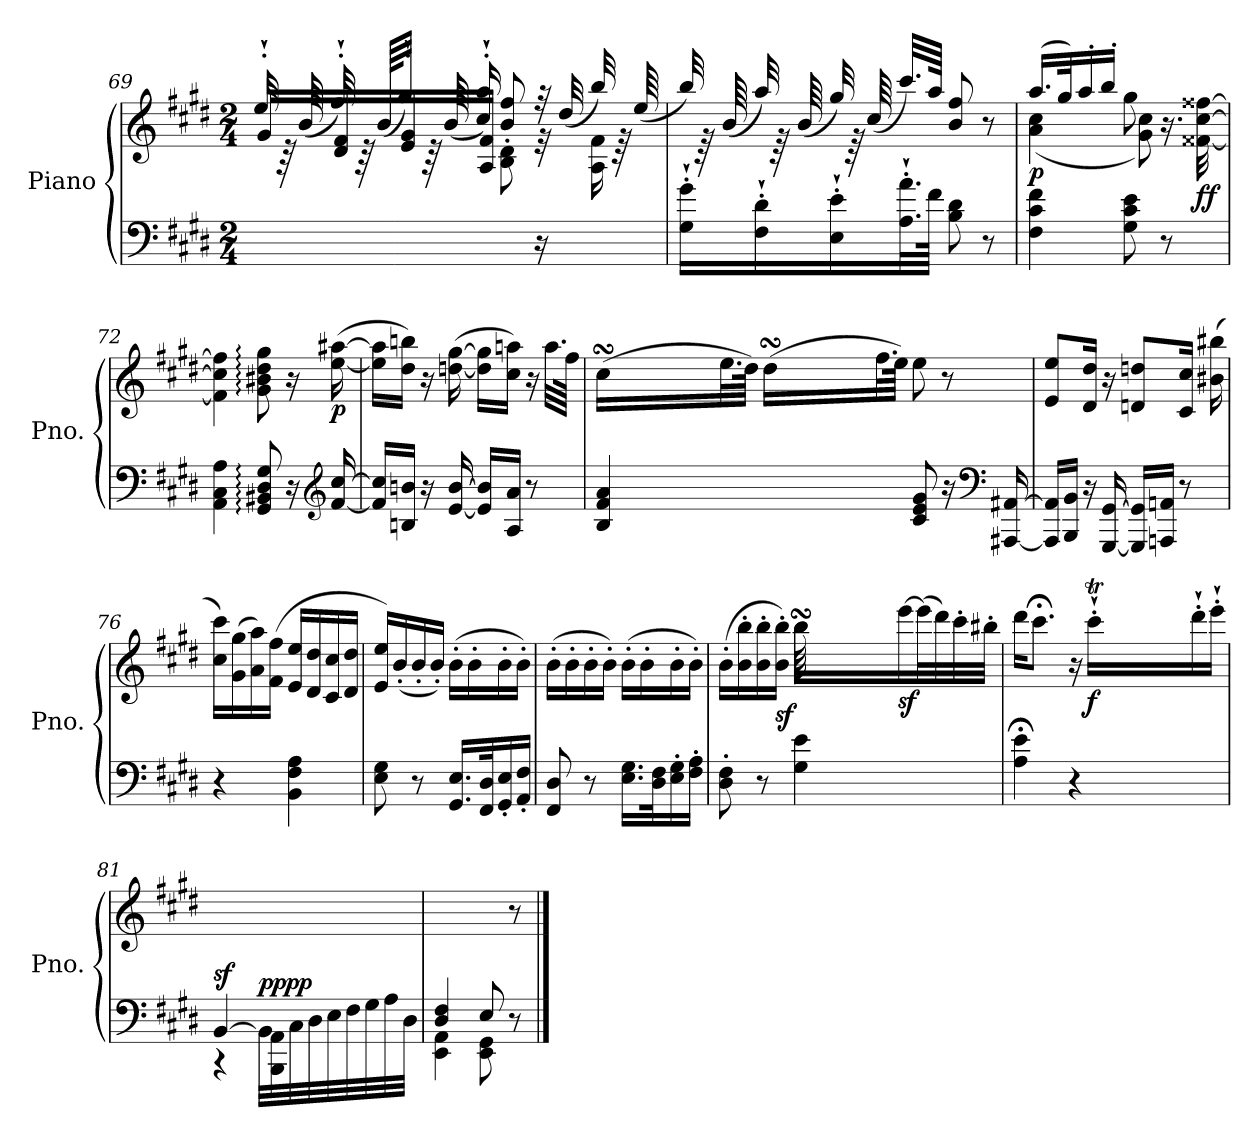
**kern	**kern	**dynam
*part1	*part1	*part1
*staff2	*staff1	*staff1/2
*I"Piano	*	*
*I'Pno.	*	*
!!LO:PB:g=z
*clefF4	*clefG2	*
*k[f#c#g#d#]	*k[f#c#g#d#]	*
*M2/4	*M2/4	*
=69	=69	=69
*	*^	*
*	*	*^	*
4.ryy	32ryy	32ee/	16g#`'/LL	.
.	64rc	64ryy	.	.
.	64ryy	(64b/	.	.
.	32ryy	32ff#/)	16d#/`' 16f#/`'	.
.	64rc	64ryy	.	.
.	64ryy	(64b/KLLL	.	.
.	32ryy	32gg#/JJJ)	16e/`' 16g#/`'	.
.	64rc	64ryy	.	.
.	64ryy	(64b/	.	.
.	16ryy	16cc#/ 16aa/)	16A/`' 16f#/`'JJ	.
.	8ryy	8b/ 8ff#/	8B\`' 8d#\`'	.
16r	32r	32r	16ryy	.
.	64ryy	(32dd#/	.	.
.	32.ryy	.	.	.
16ryy	.	32bb/)	16A\ 16f#\	.
.	64re	64ryy	.	.
.	64ryy	(64ee/	.	.
*	*	*v	*v	*
!!LO:LB:g=z
=70	=70	=70	=70
16G#\`' 16g#\`'LL	32ryy	32bb/)	.
.	64re	64ryy	.
.	64ryy	(64b/	.
16F#\`' 16d#\`'	32ryy	32aa/)	.
.	64re	64ryy	.
.	64ryy	(64b/	.
16E\`' 16e\`'	32ryy	32gg#/)	.
.	64re	64ryy	.
.	64ryy	(64cc#/	.
32.A\`' 32.a\`'L	16ryy	32.ccc#/LLL)	.
64f#\JJJk	.	64aa/JJJk	.
8B\ 8d#\	4ryy	8b/ 8ff#/	.
8r	.	8r	.
=71	=71	=71	=71
!	!	!	!LO:DY:b
4F#\ 4c#\ 4f#\	(16.aa/LL	(4a\ 4cc#\	p
.	32gg#/K)	.	.
.	16aa'/	.	.
.	16bb'/JJ	.	.
8G#\ 8c#\ 8e\	8gg#\	8g#\ 8cc#\)	.
8r	16.r	8ryy	.
!	!	!	!LO:DY:b
.	[32f##X\ [32cc#\ [32ff##X\	.	ff
*	*v	*v	*
=72	=72	=72
4AA\ 4C#\ 4A\	4f##\] 4cc#\] 4ff##\]	.
8GG#/: 8BB#X/: 8D#/: 8G#/:	8g#\: 8b#X\: 8dd#\: 8gg#\:	.
16r	16r	.
*clefG2	*	*
!	!	!LO:DY:b
[16f#/ [16cc#/	([16ee\ [16aa#X\	p
!!LO:LB:g=z
=73	=73	=73
16f#/] 16cc#/]LL	16ee\] 16aa#\]LL	.
16Bn/ 16bn/JJ	16dd#\ 16bbn\JJ)	.
16r	16r	.
[16e/ [16b/	([16ddn\ [16gg#\	.
16e/] 16b/]LL	16dd\] 16gg#\]LL	.
16A/ 16a/JJ	16cc#\ 16aan\JJ)	.
8r	16r	.
.	32.aa\LLL	.
.	64ff#\JJJk	.
=74	=74	=74
*	*^	*
*	*	*Xtuplet	*
4B/ 4f#/ 4a/	(>16cc#sSSS\LL	96cc#yy	.
.	.	96dd#yy	.
.	.	96cc#yy	.
.	.	96b#Xyy	.
.	.	96cc#yy	.
.	.	96dd#yy	.
.	32.ee\L	16ryy	.
.	64dd#\JJJk)	.	.
.	(>16dd#sSsS\LL	96dd#yy	.
.	.	96eeyy	.
.	.	96dd#yy	.
.	.	96cc#yy	.
.	.	96dd#yy	.
.	.	96eeyy	.
.	32.ff#\L	4ryy	.
.	64ee\JJJk)	.	.
8c#/ 8e/ 8g#/	8ee\	.	.
16r	8r	.	.
*clefF4	*	*	*
[16AAA#X/ [16AA#X/	.	16ryy	.
*	*v	*v	*
!!LO:LB:g=z
=75	=75	=75
16AAA#/] 16AA#/]LL	8e/ 8ee/L	.
16BBB/ 16BB/JJ	.	.
16r	16d#/ 16dd#/Jk	.
[16GGG#/ [16GG#/	16r	.
16GGG#/] 16GG#/]LL	8dn/ 8ddn/L	.
16AAAn/ 16AAn/JJ	.	.
8r	16c#/ 16cc#/Jk	.
.	(16b#X\ 16bb#X\	.
=76	=76	=76
4r	16cc#\ 16ccc#\LL)	.
.	(16g#\ 16gg#\	.
.	16a\ 16aa\)	.
.	(16f#\ 16ff#\JJ	.
4BB\ 4F#\ 4A\	16e/ 16ee/LL	.
.	16d#/ 16dd#/	.
.	16c#/ 16cc#/	.
.	16d#/ 16dd#/JJ	.
=77	=77	=77
8E\ 8G#\	16e/ 16ee/LL)	.
.	(16b'/	.
8r	16b'/	.
.	16b'/JJ)	.
16.GG#/ 16.E/LL	(16b'\LL	.
.	16b'\	.
32FF#/ 32D#/K	.	.
16GG#/' 16E/'	16b'\	.
16AA/' 16F#/'JJ	16b'\JJ)	.
=78	=78	=78
8FF#/ 8D#/	(16b'\LL	.
.	16b'\	.
8r	16b'\	.
.	16b'\JJ)	.
16.E\ 16.G#\LL	(16b'\LL	.
.	16b'\	.
32D#\ 32F#\K	.	.
16E\' 16G#\'	16b'\	.
16F#\' 16A\'JJ	16b'\JJ)	.
!!LO:LB:g=z
=79	=79	=79
*	*^	*
8D#\' 8F#\'	(>16b'\LL	4ryy	.
.	16b\' 16bb\'	.	.
8r	16b\' 16bb\'	.	.
!	!	!	!LO:DY:b
.	16b\' 16bb\'JJ)	.	sf
4G#\ 4e\	16bbsSSS\LL	80bb	.
.	.	80ccc#yy	.
.	.	80bbyy	.
.	.	80aa#Xyy	.
.	.	80bbyy	.
!	!	!	!LO:DY:b
.	[16eee\	8.ryy	sf
.	(>32eee\L]	.	.
.	32ddd#\)	.	.
.	32ccc#'\	.	.
.	32bb#X'\JJJ	.	.
=80	=80	=80	=80
4A\; 4e\;	16ddd#\KL	16ryy	.
*	*v	*v	*
.	8.ccc#;<\J	.
4r	16r	.
*	*^	*
!	!	!	!LO:DY:b
.	16ccc#T`'\LL	80ccc#yy	f
.	.	80ddd#yy	.
.	.	80ccc#yy	.
.	.	80bb#Xyy	.
.	.	80ccc#yy	.
.	16ddd#`'\	8ryy	.
.	16eee`'\JJ	.	.
*	*v	*v	*
!!LO:LB:g=z
=81	=81	=81
*^	*	*
!	!	!	!LO:DY:a=2
[4BB/	4rCC	2ryy	sf
!	!	!	!LO:DY:a=2
!	!	!	!LO:DY:n=1:b=2
32BB\LLL]	4BBB\ 4AA\	.	pp pp
32C#\	.	.	.
32D#\	.	.	.
32E\	.	.	.
32F#\	.	.	.
32G#\	.	.	.
32A\	.	.	.
32D#\JJJ	.	.	.
=82	=82	=82	=82
4D#/ 4F#/	4EE\ 4AA\	4.ryy	.
8E/	8EE\ 8GG#\	.	.
8ryy	8r	8r	.
*v	*v	*	*
==	==	==
*-	*-	*-
